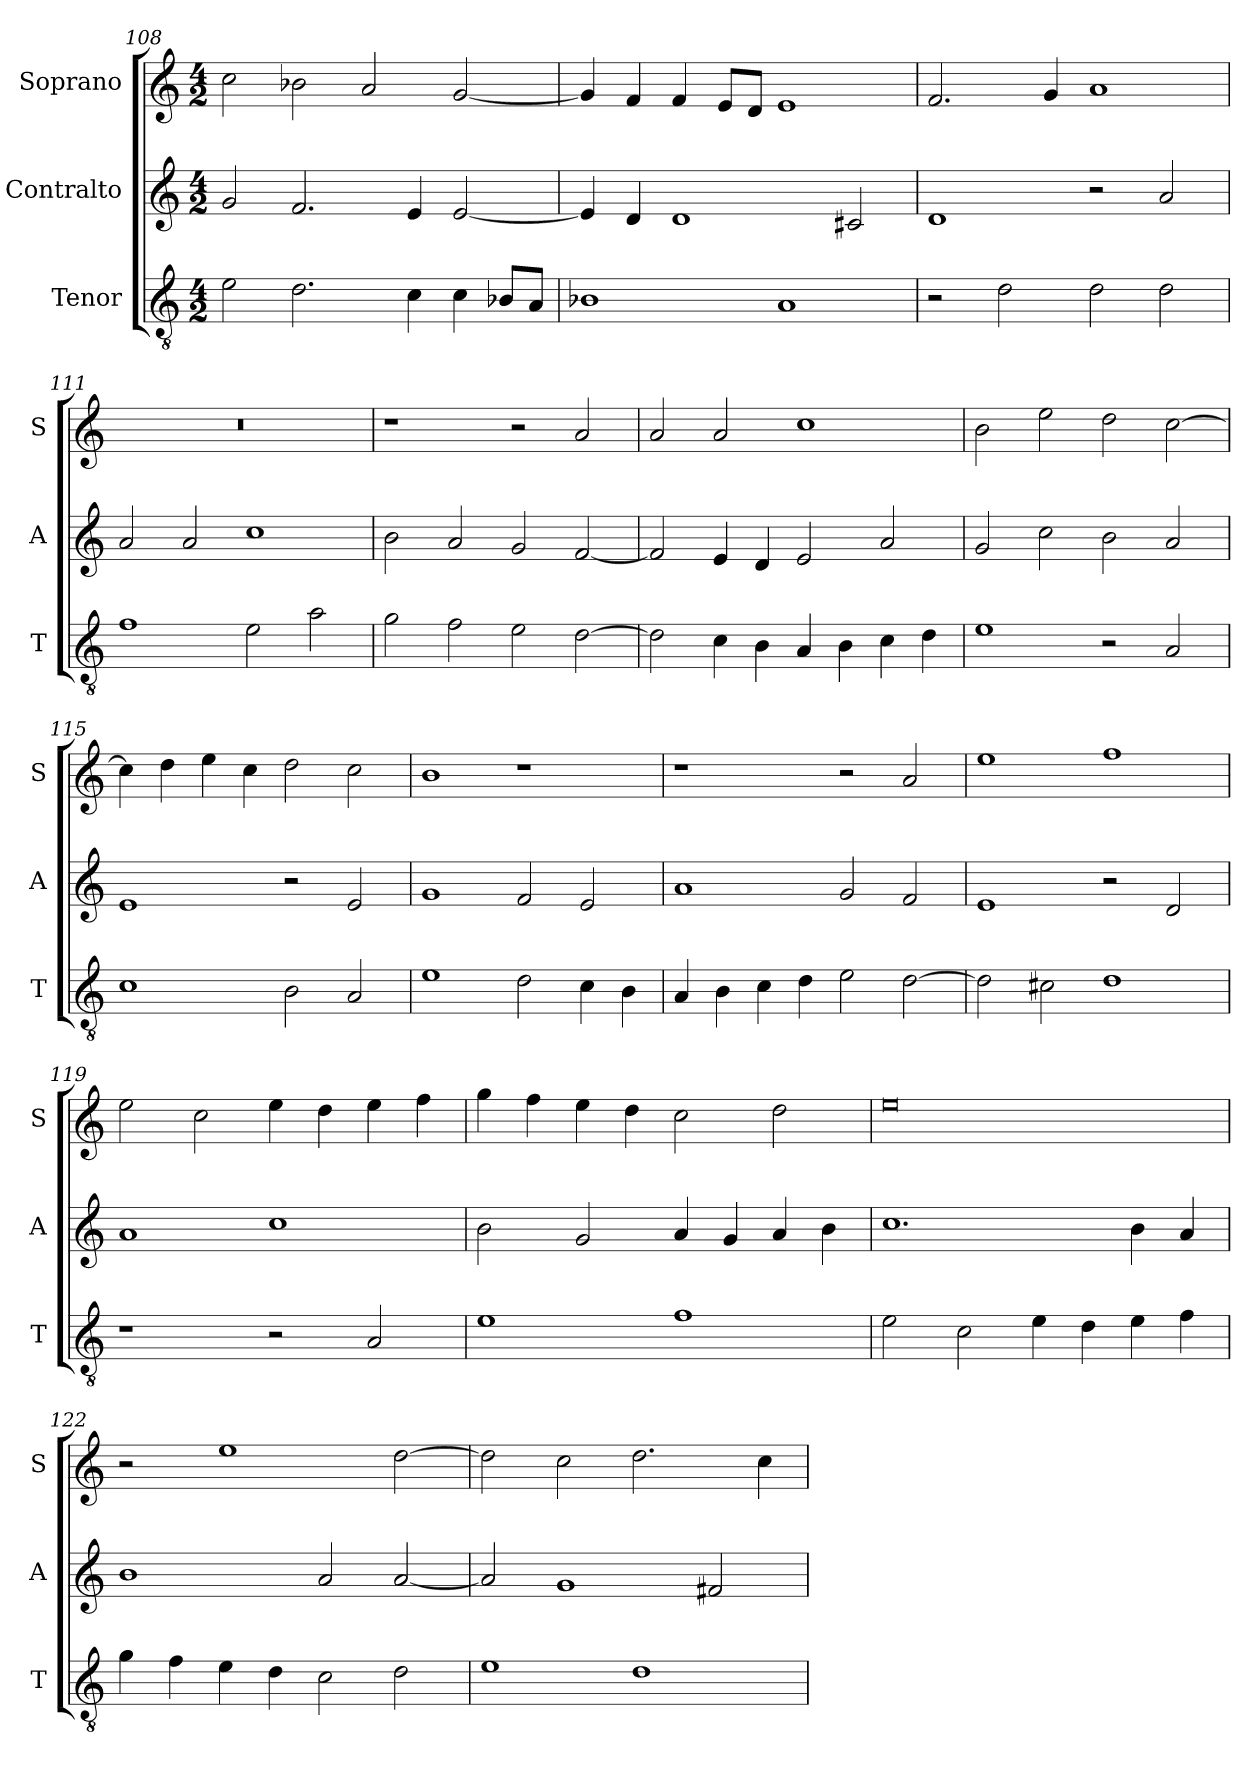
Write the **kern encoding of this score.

**kern	**kern	**kern
*part3	*part2	*part1
*staff3	*staff2	*staff1
*I"Tenor	*I"Contralto	*I"Soprano
*I'T	*I'A	*I'S
*clefGv2	*clefG2	*clefG2
*k[]	*k[]	*k[]
*A:aeo	*A:aeo	*A:aeo
*M4/2	*M4/2	*M4/2
=108	=108	=108
2e	2g	2cc
2.d	2.f	2b-X
.	.	2a
4c	4e	.
4c	[2e	[2g
8B-X/L	.	.
8A/J	.	.
=109	=109	=109
1B-X	4e]	4g]
.	4d	4f
.	1d	4f
.	.	8e/L
.	.	8d/J
1A	.	1e
.	2c#X	.
=110	=110	=110
2r	1d	2.f
2d	.	.
.	.	4g
2d	2r	1a
2d	2a	.
=111	=111	=111
1f	2a	0r
.	2a	.
2e	1cc	.
2a	.	.
=112	=112	=112
2g	2b	1r
2f	2a	.
2e	2g	2r
[2d	[2f	2a
=113	=113	=113
2d]	2f]	2a
4c	4e	2a
4B	4d	.
4A	2e	1cc
4B	.	.
4c	2a	.
4d	.	.
=114	=114	=114
1e	2g	2b
.	2cc	2ee
2r	2b	2dd
2A	2a	[2cc
=115	=115	=115
1c	1e	4cc]
.	.	4dd
.	.	4ee
.	.	4cc
2B	2r	2dd
2A	2e	2cc
=116	=116	=116
1e	1g	1b
2d	2f	1r
4c	2e	.
4B	.	.
=117	=117	=117
4A	1a	1r
4B	.	.
4c	.	.
4d	.	.
2e	2g	2r
[2d	2f	2a
=118	=118	=118
2d]	1e	1ee
2c#X	.	.
1d	2r	1ff
.	2d	.
=119	=119	=119
1r	1a	2ee
.	.	2cc
2r	1cc	4ee
.	.	4dd
2A	.	4ee
.	.	4ff
=120	=120	=120
1e	2b	4gg
.	.	4ff
.	2g	4ee
.	.	4dd
1f	4a	2cc
.	4g	.
.	4a	2dd
.	4b	.
=121	=121	=121
2e	1.cc	0ee
2c	.	.
4e	.	.
4d	.	.
4e	4b	.
4f	4a	.
=122	=122	=122
4g	1b	2r
4f	.	.
4e	.	1ee
4d	.	.
2c	2a	.
2d	[2a	[2dd
=123	=123	=123
1e	2a]	2dd]
.	1g	2cc
1d	.	2.dd
.	2f#X	.
.	.	4cc
=	=	=
*-	*-	*-
